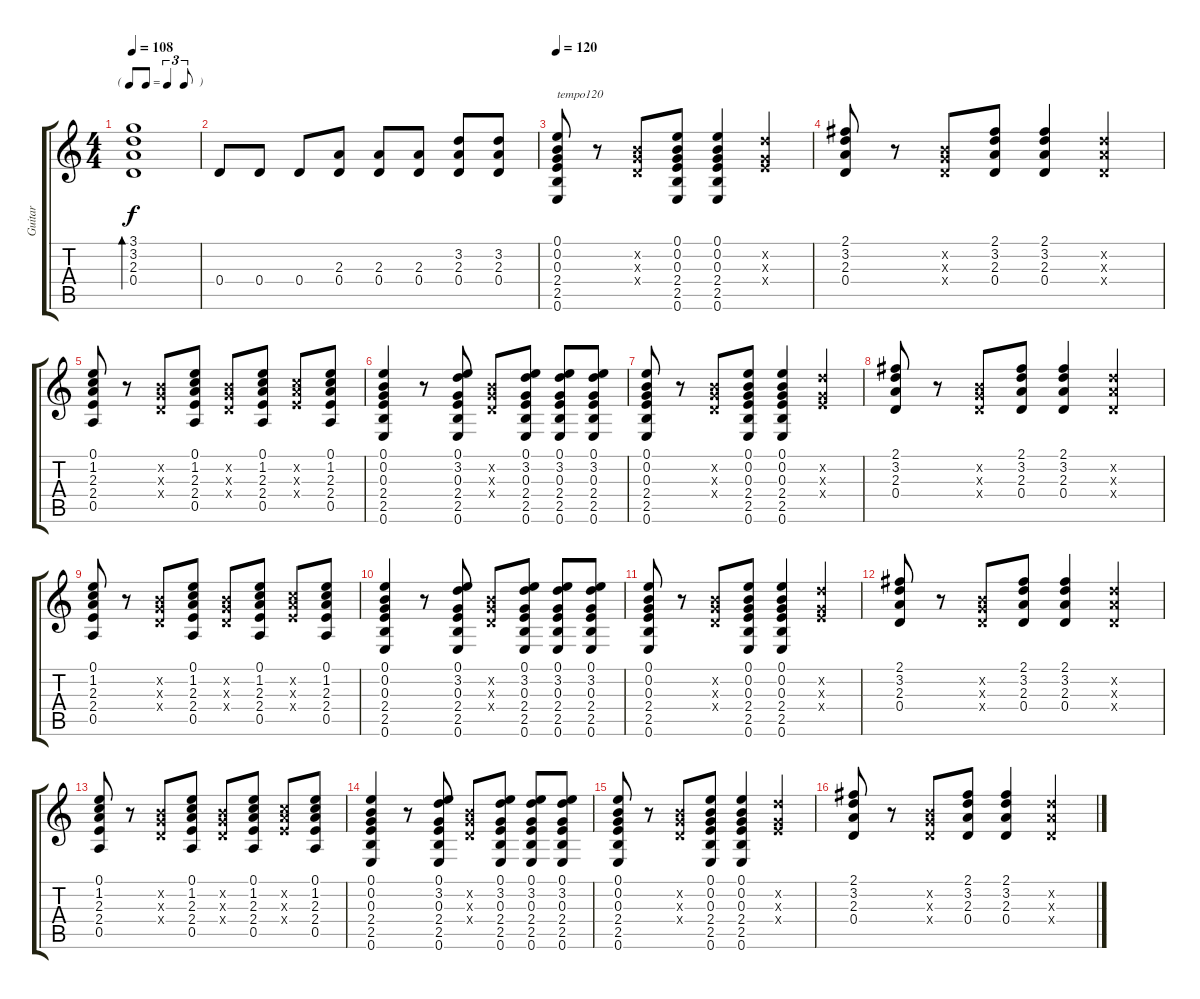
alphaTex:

\track ("Guitar" "Guitar") {instrument acousticguitarsteel}
\staff {score tabs}
\tuning (E4 B3 G3 D3 A2 E2) {hide}
\ts (4 4)
\tf triplet8th
\tempo 108
\clef g2
\ks c
(3.1 3.2 2.3 0.4).1{bd 480 dy f} |
0.4.8 0.4.8 0.4.8 (2.3 0.4).8 (2.3 0.4).8 (2.3 0.4).8 (3.2 2.3 0.4).8 (3.2 2.3 0.4).8 |
\tempo 120
(0.1 0.2 0.3 2.4 2.5 0.6).8{txt "tempo120"} r.8 (0.2{x} 0.3{x} 0.4{x}).8 (0.1 0.2 0.3 2.4 2.5 0.6).8 (0.1 0.2 0.3 2.4 2.5 0.6).4 (3.2{x} 0.3{x} 2.4{x}).4 |
(2.1 3.2 2.3 0.4).8 r.8 (0.2{x} 0.3{x} 0.4{x}).8 (2.1 3.2 2.3 0.4).8 (2.1 3.2 2.3 0.4).4 (3.2{x} 2.3{x} 0.4{x}).4 |
(0.1 1.2 2.3 2.4 0.5).8 r.8 (0.2{x} 0.3{x} 0.4{x}).8 (0.1 1.2 2.3 2.4 0.5).8 (0.2{x} 0.3{x} 0.4{x}).8 (0.1 1.2 2.3 2.4 0.5).8 (1.2{x} 2.3{x} 2.4{x}).8 (0.1 1.2 2.3 2.4 0.5).8 |
(0.1 0.2 0.3 2.4 2.5 0.6).4 r.8 (0.1 3.2 0.3 2.4 2.5 0.6).8 (0.2{x} 0.3{x} 0.4{x}).8 (0.1 3.2 0.3 2.4 2.5 0.6).8 (0.1 3.2 0.3 2.4 2.5 0.6).8 (0.1 3.2 0.3 2.4 2.5 0.6).8 |
(0.1 0.2 0.3 2.4 2.5 0.6).8 r.8 (0.2{x} 0.3{x} 0.4{x}).8 (0.1 0.2 0.3 2.4 2.5 0.6).8 (0.1 0.2 0.3 2.4 2.5 0.6).4 (3.2{x} 0.3{x} 2.4{x}).4 |
(2.1 3.2 2.3 0.4).8 r.8 (0.2{x} 0.3{x} 0.4{x}).8 (2.1 3.2 2.3 0.4).8 (2.1 3.2 2.3 0.4).4 (3.2{x} 2.3{x} 0.4{x}).4 |
(0.1 1.2 2.3 2.4 0.5).8 r.8 (0.2{x} 0.3{x} 0.4{x}).8 (0.1 1.2 2.3 2.4 0.5).8 (0.2{x} 0.3{x} 0.4{x}).8 (0.1 1.2 2.3 2.4 0.5).8 (1.2{x} 2.3{x} 2.4{x}).8 (0.1 1.2 2.3 2.4 0.5).8 |
(0.1 0.2 0.3 2.4 2.5 0.6).4 r.8 (0.1 3.2 0.3 2.4 2.5 0.6).8 (0.2{x} 0.3{x} 0.4{x}).8 (0.1 3.2 0.3 2.4 2.5 0.6).8 (0.1 3.2 0.3 2.4 2.5 0.6).8 (0.1 3.2 0.3 2.4 2.5 0.6).8 |
(0.1 0.2 0.3 2.4 2.5 0.6).8 r.8 (0.2{x} 0.3{x} 0.4{x}).8 (0.1 0.2 0.3 2.4 2.5 0.6).8 (0.1 0.2 0.3 2.4 2.5 0.6).4 (3.2{x} 0.3{x} 2.4{x}).4 |
(2.1 3.2 2.3 0.4).8 r.8 (0.2{x} 0.3{x} 0.4{x}).8 (2.1 3.2 2.3 0.4).8 (2.1 3.2 2.3 0.4).4 (3.2{x} 2.3{x} 0.4{x}).4 |
(0.1 1.2 2.3 2.4 0.5).8 r.8 (0.2{x} 0.3{x} 0.4{x}).8 (0.1 1.2 2.3 2.4 0.5).8 (0.2{x} 0.3{x} 0.4{x}).8 (0.1 1.2 2.3 2.4 0.5).8 (1.2{x} 2.3{x} 2.4{x}).8 (0.1 1.2 2.3 2.4 0.5).8 |
(0.1 0.2 0.3 2.4 2.5 0.6).4 r.8 (0.1 3.2 0.3 2.4 2.5 0.6).8 (0.2{x} 0.3{x} 0.4{x}).8 (0.1 3.2 0.3 2.4 2.5 0.6).8 (0.1 3.2 0.3 2.4 2.5 0.6).8 (0.1 3.2 0.3 2.4 2.5 0.6).8 |
(0.1 0.2 0.3 2.4 2.5 0.6).8 r.8 (0.2{x} 0.3{x} 0.4{x}).8 (0.1 0.2 0.3 2.4 2.5 0.6).8 (0.1 0.2 0.3 2.4 2.5 0.6).4 (3.2{x} 0.3{x} 2.4{x}).4 |
(2.1 3.2 2.3 0.4).8 r.8 (0.2{x} 0.3{x} 0.4{x}).8 (2.1 3.2 2.3 0.4).8 (2.1 3.2 2.3 0.4).4 (3.2{x} 2.3{x} 0.4{x}).4
